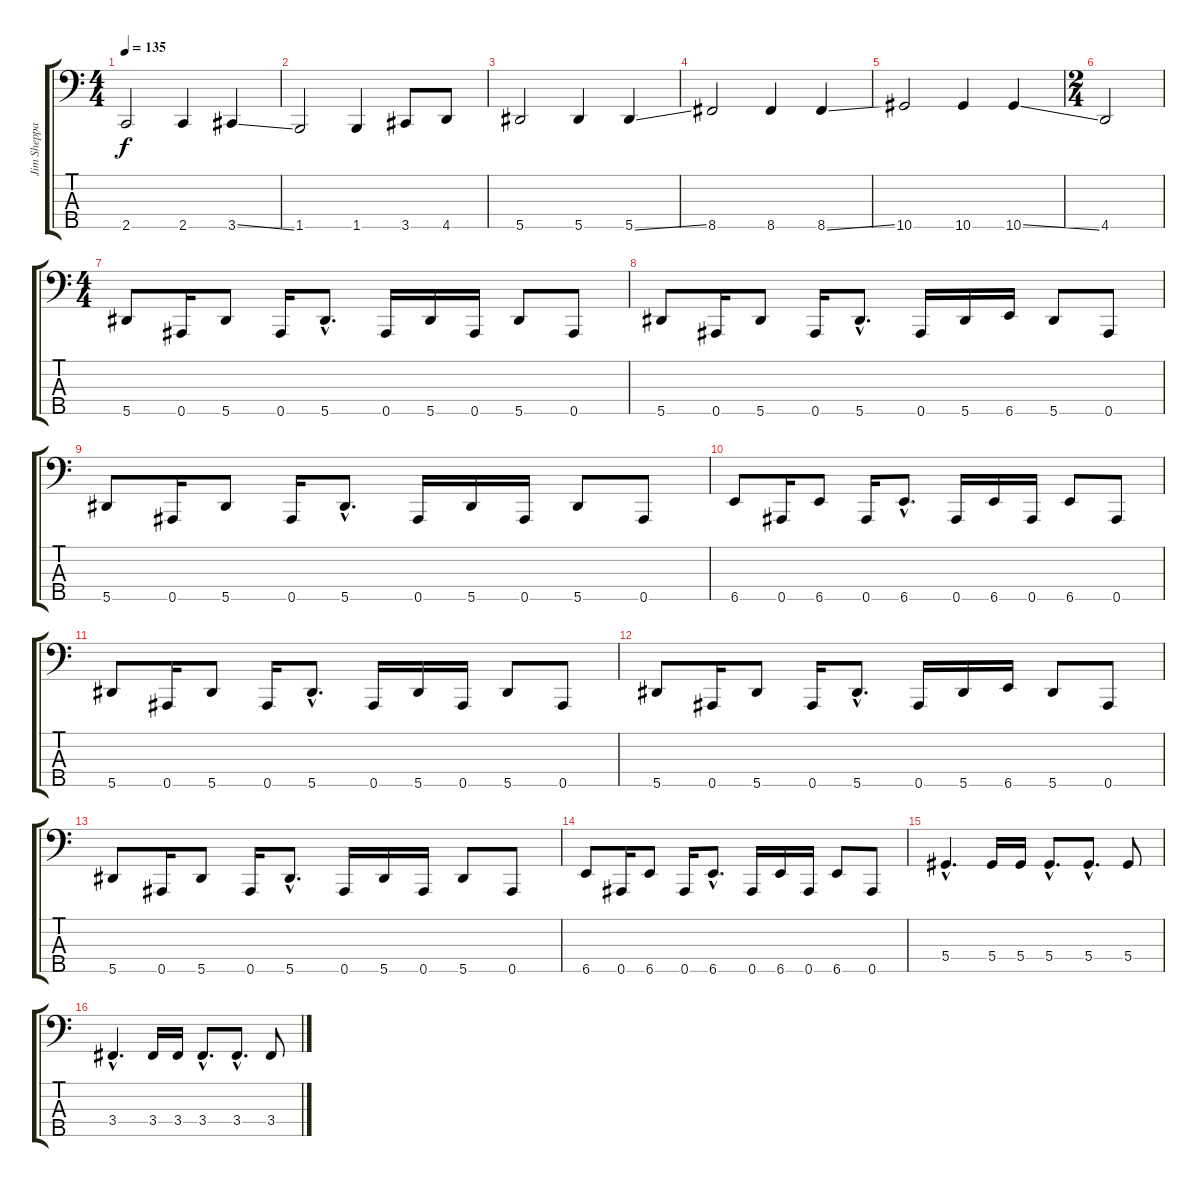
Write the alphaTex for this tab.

\track ("Jim Sheppard" "Jim Sheppa") {instrument electricbasspick}
\staff {score tabs}
\tuning (Gb2 Db2 Ab1 Eb1 Bb0) {hide}
\ts (4 4)
\tempo 135
\clef f4
\ks c
2.5.2{dy f} 2.5.4 3.5{ss}.4 |
1.5.2 1.5.4 3.5.8 4.5.8 |
5.5.2 5.5.4 5.5{ss}.4 |
8.5.2 8.5.4 8.5{ss}.4 |
10.5.2 10.5.4 10.5{ss}.4 |
\ts (2 4)
4.5.2 |
\ts (4 4)
5.5.8 0.5.16 5.5.8 0.5.16 5.5{hac}.8{d} 0.5.16 5.5.16 0.5.16 5.5.8 0.5.8 |
5.5.8 0.5.16 5.5.8 0.5.16 5.5{hac}.8{d} 0.5.16 5.5.16 6.5.16 5.5.8 0.5.8 |
5.5.8 0.5.16 5.5.8 0.5.16 5.5{hac}.8{d} 0.5.16 5.5.16 0.5.16 5.5.8 0.5.8 |
6.5.8 0.5.16 6.5.8 0.5.16 6.5{hac}.8{d} 0.5.16 6.5.16 0.5.16 6.5.8 0.5.8 |
5.5.8 0.5.16 5.5.8 0.5.16 5.5{hac}.8{d} 0.5.16 5.5.16 0.5.16 5.5.8 0.5.8 |
5.5.8 0.5.16 5.5.8 0.5.16 5.5{hac}.8{d} 0.5.16 5.5.16 6.5.16 5.5.8 0.5.8 |
5.5.8 0.5.16 5.5.8 0.5.16 5.5{hac}.8{d} 0.5.16 5.5.16 0.5.16 5.5.8 0.5.8 |
6.5.8 0.5.16 6.5.8 0.5.16 6.5{hac}.8{d} 0.5.16 6.5.16 0.5.16 6.5.8 0.5.8 |
5.4{hac}.4{d} 5.4.16 5.4.16 5.4{hac}.8{d} 5.4{hac}.8{d} 5.4.8 |
3.4{hac}.4{d} 3.4.16 3.4.16 3.4{hac}.8{d} 3.4{hac}.8{d} 3.4.8
